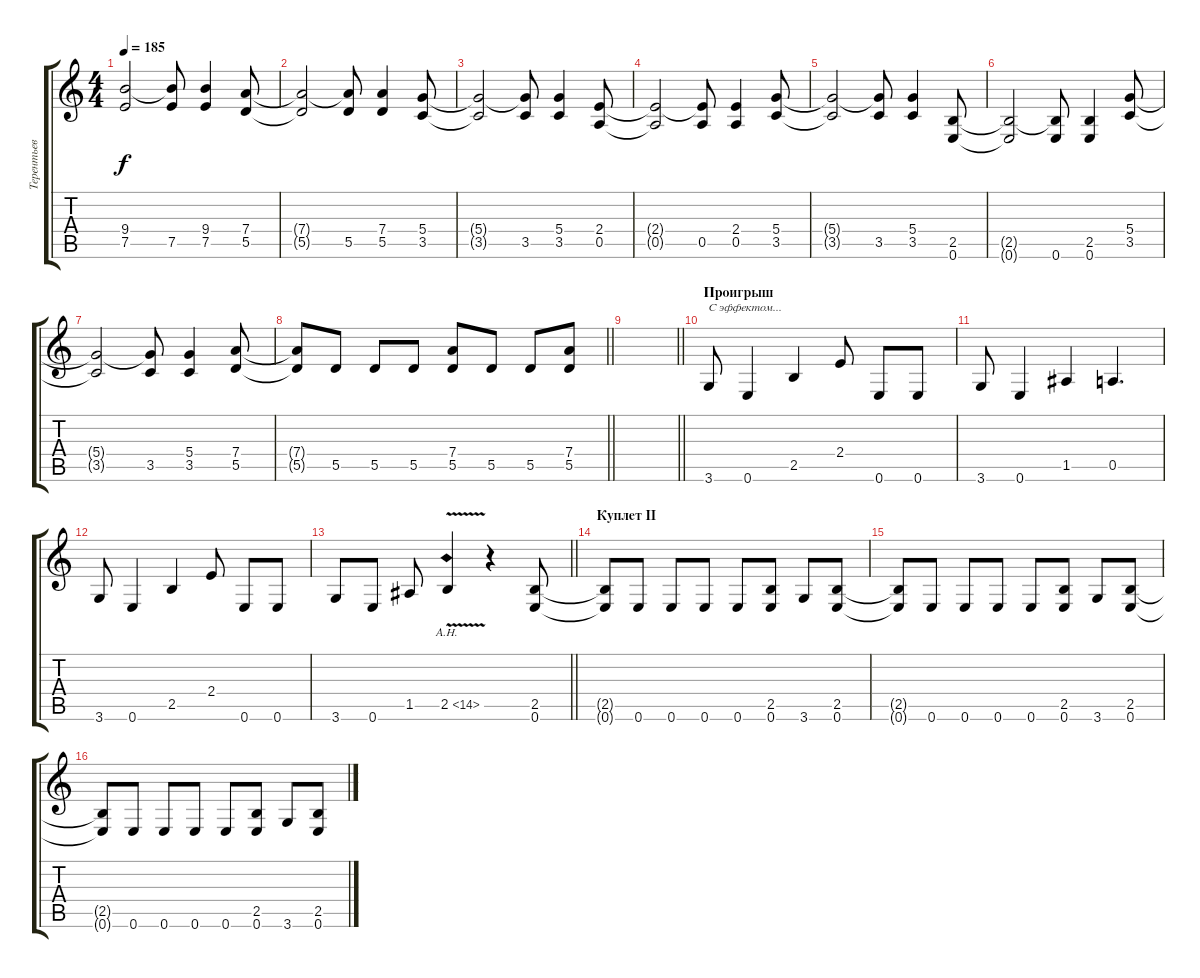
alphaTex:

\track ("Терентьев" "Терентьев") {instrument distortionguitar}
\staff {score tabs}
\tuning (E4 B3 G3 D3 A2 E2) {hide}
\ts (4 4)
\tempo 185
\clef g2
\ks c
(9.4{t} 7.5{t}).2{dy f} (9.4{t} 7.5).8 (9.4 7.5).4 (7.4 5.5).8 |
(7.4{t} 5.5{t}).2 (7.4{t} 5.5).8 (7.4 5.5).4 (5.4 3.5).8 |
(5.4{t} 3.5{t}).2 (5.4{t} 3.5).8 (5.4 3.5).4 (2.4 0.5).8 |
(2.4{t} 0.5{t}).2 (2.4{t} 0.5).8 (2.4 0.5).4 (5.4 3.5).8 |
(5.4{t} 3.5{t}).2 (5.4{t} 3.5).8 (5.4 3.5).4 (2.5 0.6).8 |
(2.5{t} 0.6{t}).2 (2.5{t} 0.6).8 (2.5 0.6).4 (5.4 3.5).8 |
(5.4{t} 3.5{t}).2 (5.4{t} 3.5).8 (5.4 3.5).4 (7.4 5.5).8 |
\barLineRight lightlight
(7.4{t} 5.5{t}).8 5.5.8 5.5.8 5.5.8 (7.4 5.5).8 5.5.8 5.5.8 (7.4 5.5).8 |
\barLineRight lightlight
|
\section ("" "Проигрыш")
3.6.8{txt "С эффектом..." instrument distortionguitar} 0.6.4 2.5.4 2.4.8 0.6.8 0.6.8 |
3.6.8 0.6.4 1.5.4 0.5.4{d} |
3.6.8 0.6.4 2.5.4 2.4.8 0.6.8 0.6.8 |
\barLineRight lightlight
3.6.8 0.6.8 1.5.8 2.5{ah 12 v}.4 r.4{instrument distortionguitar} (2.5 0.6).8 |
\section ("" "Куплет II")
(2.5{t} 0.6{t}).8 0.6.8 0.6.8 0.6.8 0.6.8 (2.5 0.6).8 3.6.8 (2.5 0.6).8 |
(2.5{t} 0.6{t}).8 0.6.8 0.6.8 0.6.8 0.6.8 (2.5 0.6).8 3.6.8 (2.5 0.6).8 |
(2.5{t} 0.6{t}).8 0.6.8 0.6.8 0.6.8 0.6.8 (2.5 0.6).8 3.6.8 (2.5 0.6).8
